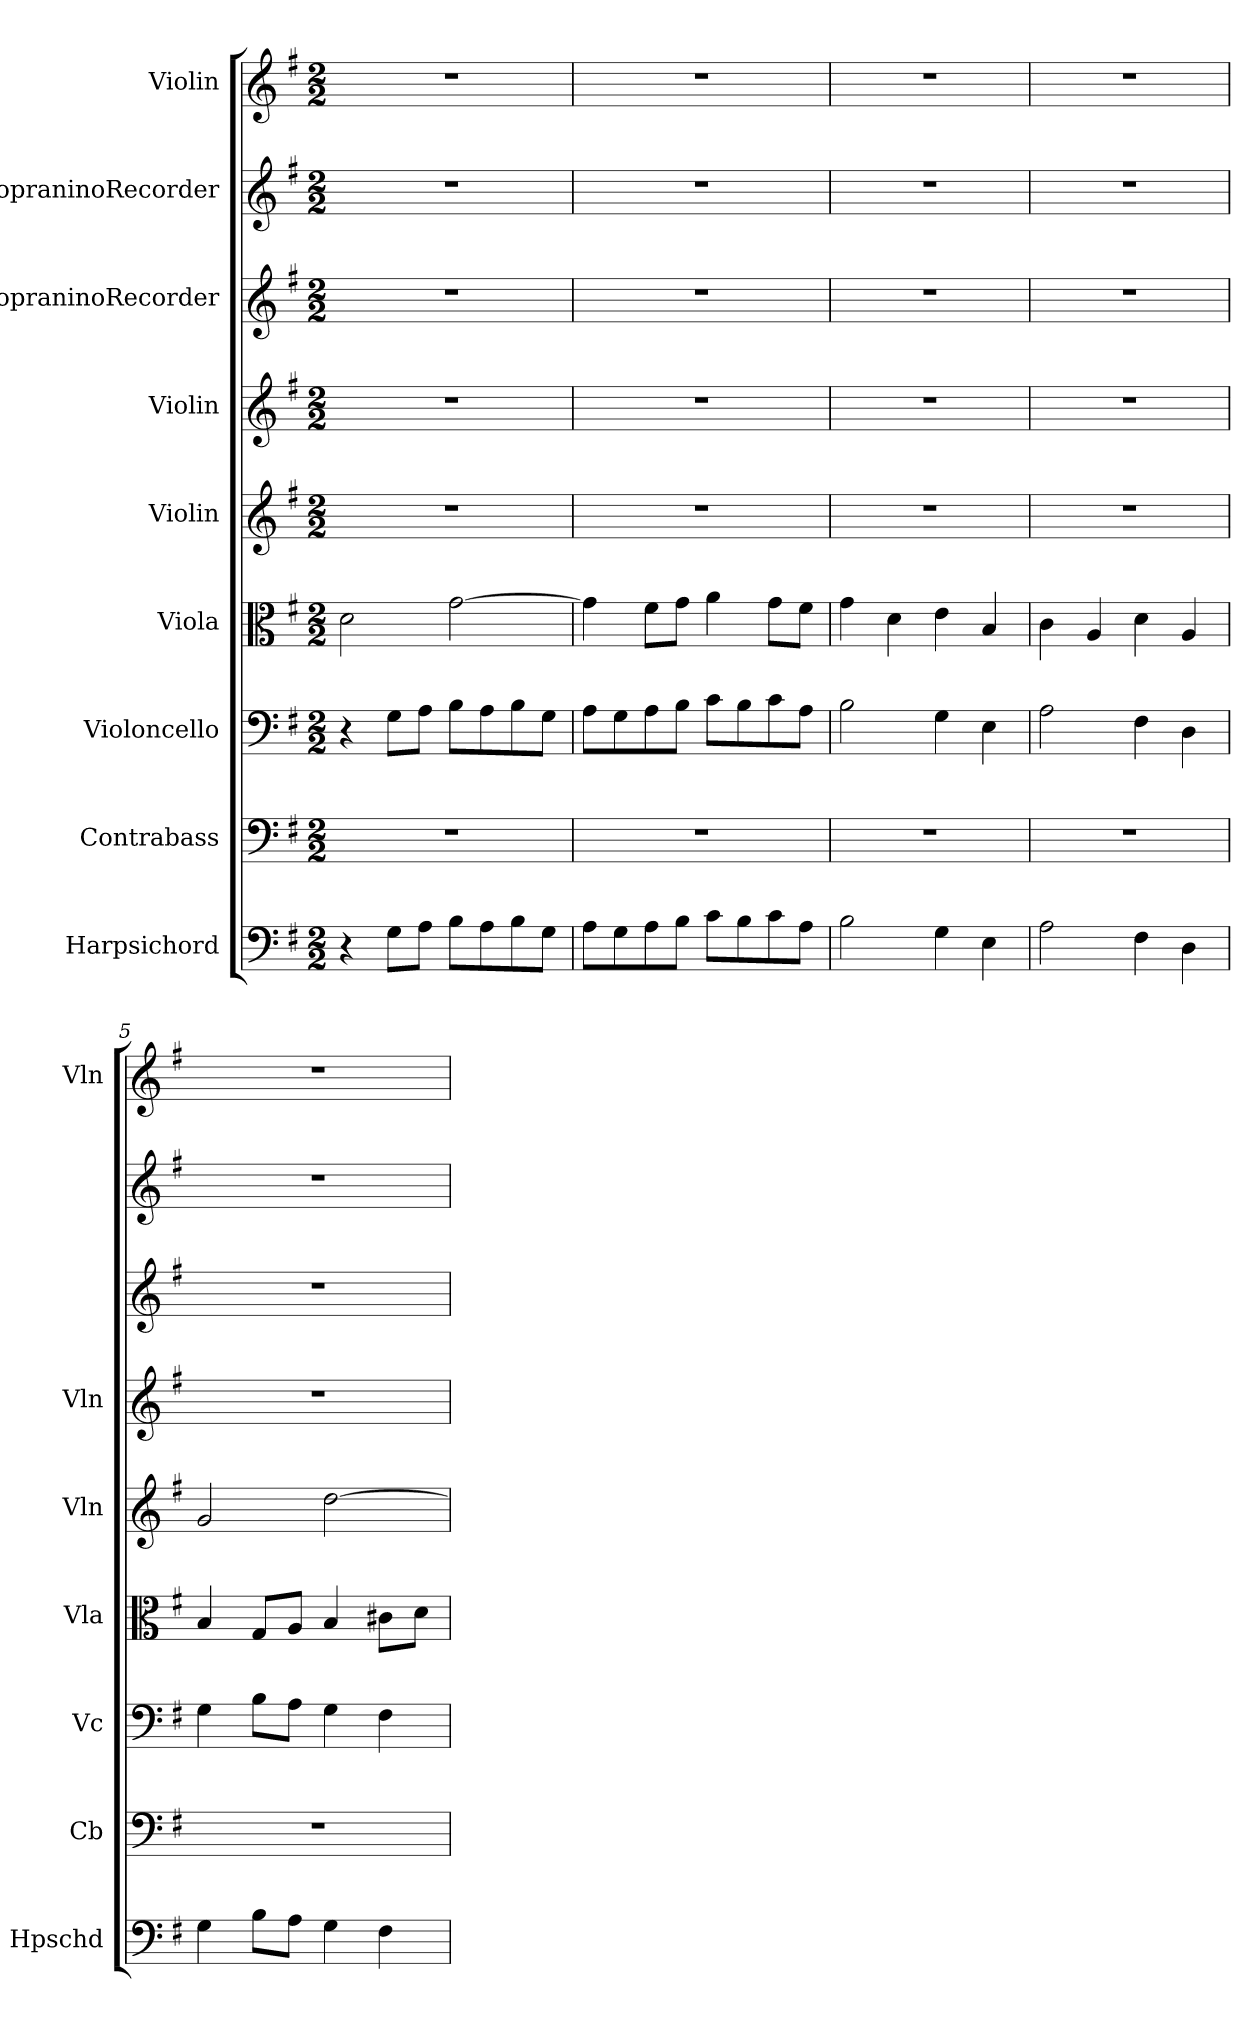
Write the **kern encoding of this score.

**kern	**kern	**kern	**kern	**kern	**kern	**kern	**kern	**kern
*part9	*part8	*part7	*part6	*part5	*part4	*part3	*part2	*part1
*staff9	*staff8	*staff7	*staff6	*staff5	*staff4	*staff3	*staff2	*staff1
*I"Harpsichord	*I"Contrabass	*I"Violoncello	*I"Viola	*I"Violin	*I"Violin	*I"SopraninoRecorder	*I"SopraninoRecorder	*I"Violin
*I'Hpschd	*I'Cb	*I'Vc	*I'Vla	*I'Vln	*I'Vln	*	*	*I'Vln
*clefF4	*clefF4	*clefF4	*clefC3	*clefG2	*clefG2	*clefG2	*clefG2	*clefG2
*k[f#]	*k[f#]	*k[f#]	*k[f#]	*k[f#]	*k[f#]	*k[f#]	*k[f#]	*k[f#]
*G:	*G:	*G:	*G:	*G:	*G:	*G:	*G:	*G:
*M2/2	*M2/2	*M2/2	*M2/2	*M2/2	*M2/2	*M2/2	*M2/2	*M2/2
*MM144	*MM144	*MM144	*MM144	*MM144	*MM144	*MM144	*MM144	*MM144
=1	=1	=1	=1	=1	=1	=1	=1	=1
4r	1r	4r	2d\	1r	1r	1r	1r	1r
8G\L	.	8G\L	.	.	.	.	.	.
8A\J	.	8A\J	.	.	.	.	.	.
8B\L	.	8B\L	[2g\	.	.	.	.	.
8A\	.	8A\	.	.	.	.	.	.
8B\	.	8B\	.	.	.	.	.	.
8G\J	.	8G\J	.	.	.	.	.	.
=2	=2	=2	=2	=2	=2	=2	=2	=2
8A\L	1r	8A\L	4g\]	1r	1r	1r	1r	1r
8G\	.	8G\	.	.	.	.	.	.
8A\	.	8A\	8f#\L	.	.	.	.	.
8B\J	.	8B\J	8g\J	.	.	.	.	.
8c\L	.	8c\L	4a\	.	.	.	.	.
8B\	.	8B\	.	.	.	.	.	.
8c\	.	8c\	8g\L	.	.	.	.	.
8A\J	.	8A\J	8f#\J	.	.	.	.	.
=3	=3	=3	=3	=3	=3	=3	=3	=3
2B\	1r	2B\	4g\	1r	1r	1r	1r	1r
.	.	.	4d\	.	.	.	.	.
4G\	.	4G\	4e\	.	.	.	.	.
4E\	.	4E\	4B/	.	.	.	.	.
=4	=4	=4	=4	=4	=4	=4	=4	=4
2A\	1r	2A\	4c\	1r	1r	1r	1r	1r
.	.	.	4A/	.	.	.	.	.
4F#\	.	4F#\	4d\	.	.	.	.	.
4D\	.	4D\	4A/	.	.	.	.	.
=5	=5	=5	=5	=5	=5	=5	=5	=5
4G\	1r	4G\	4B/	2g/	1r	1r	1r	1r
8B\L	.	8B\L	8G/L	.	.	.	.	.
8A\J	.	8A\J	8A/J	.	.	.	.	.
4G\	.	4G\	4B/	[2dd\	.	.	.	.
4F#\	.	4F#\	8c#X\L	.	.	.	.	.
.	.	.	8d\J	.	.	.	.	.
=	=	=	=	=	=	=	=	=
*-	*-	*-	*-	*-	*-	*-	*-	*-
